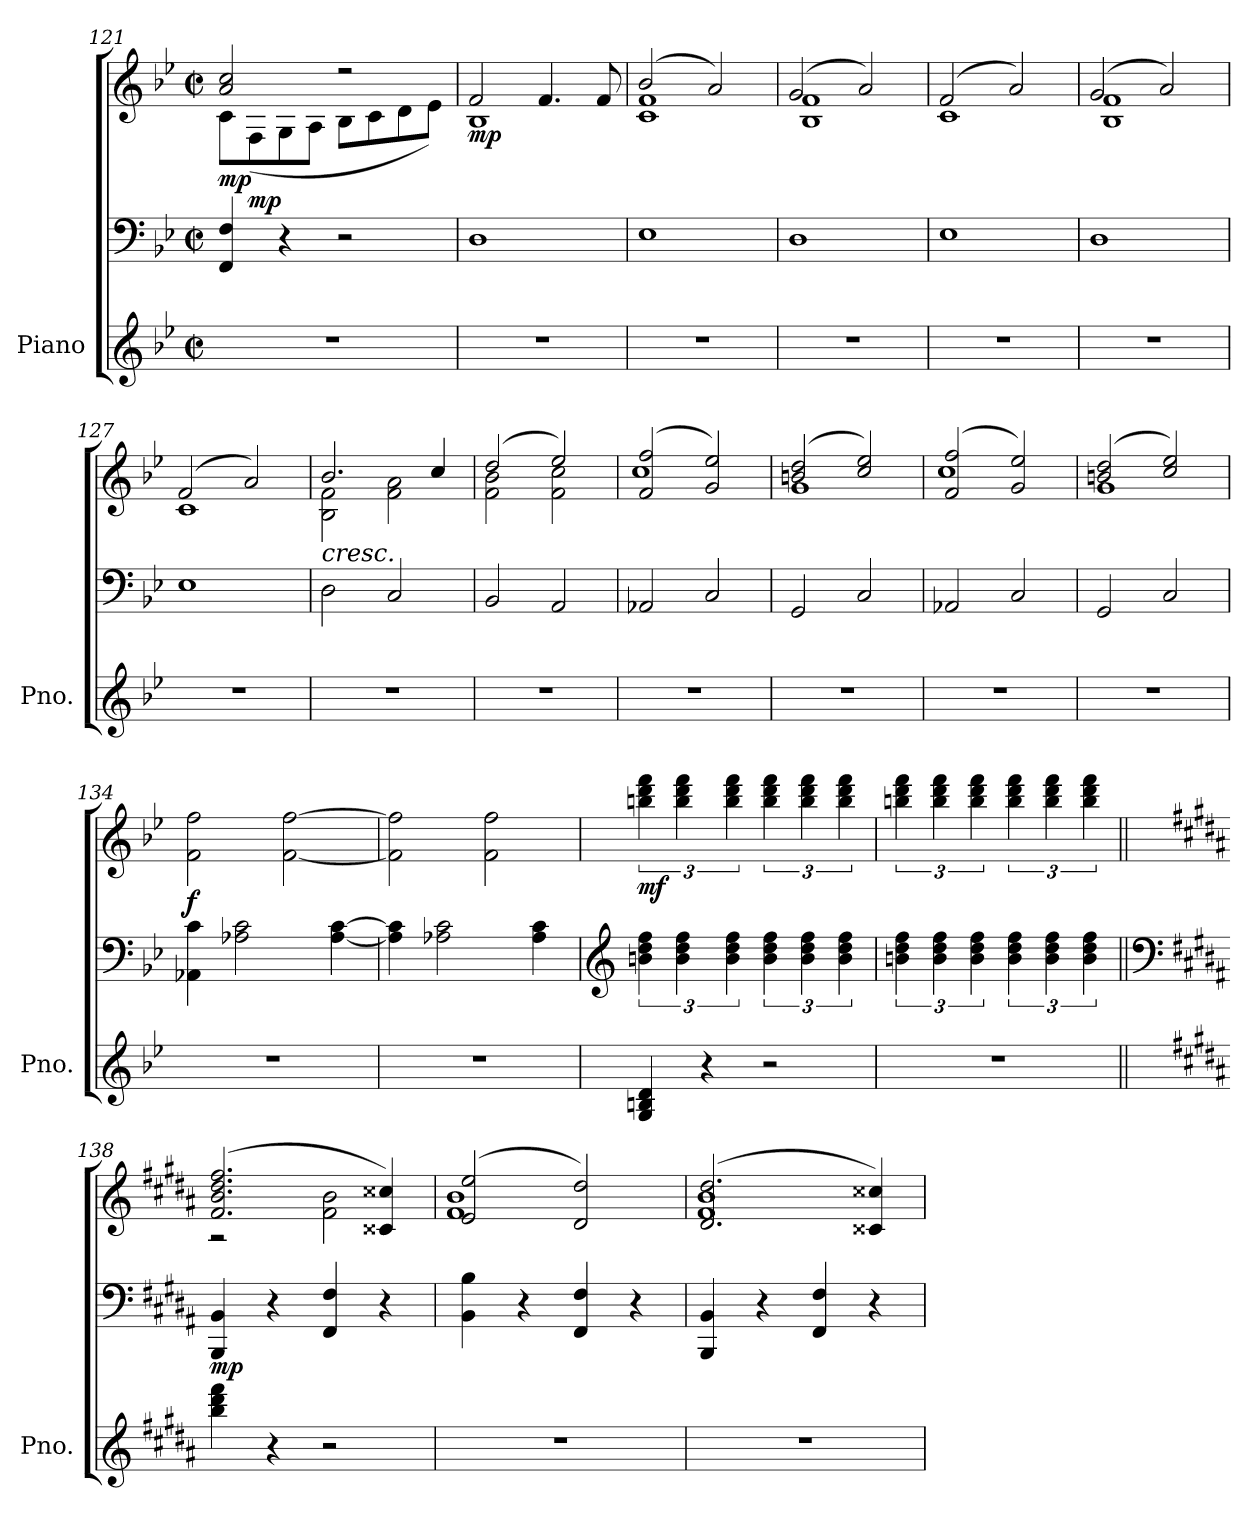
**kern	**kern	**kern	**dynam
*part1	*part1	*part1	*part1
*staff3	*staff2	*staff1	*staff1/2/3
*I"Piano	*	*	*
*I'Pno.	*	*	*
*clefG2	*clefF4	*clefG2	*
*k[b-e-]	*k[b-e-]	*k[b-e-]	*
*M2/2	*M2/2	*M2/2	*
*met(c|)	*met(c|)	*met(c|)	*
=121	=121	=121	=121
*	*	*^	*
!	!	!	!	!LO:DY:b
1r	4FF/ 4F/	2a/ 2cc/	8c\L	mp
!	!	!	!	!LO:DY:b
.	.	.	(<8F\	mp
.	4r	.	8G\	.
.	.	.	8A\J	.
.	2r	2r	8B-\L	.
.	.	.	8c\	.
.	.	.	8d\	.
.	.	.	8e-\J)	.
=122	=122	=122	=122	=122
!	!	!	!	!LO:DY:b
1r	1D	2f/	1B-	mp
.	.	4.f/	.	.
.	.	8f/	.	.
=123	=123	=123	=123	=123
1r	1E-	(>2b-/	1c 1f	.
.	.	2a/)	.	.
=124	=124	=124	=124	=124
1r	1D	(>2g/	1B- 1f	.
.	.	2a/)	.	.
=125	=125	=125	=125	=125
1r	1E-	(>2f/	1c	.
.	.	2a/)	.	.
=126	=126	=126	=126	=126
1r	1D	(>2g/	1B- 1f	.
.	.	2a/)	.	.
=127	=127	=127	=127	=127
1r	1E-	(>2f/	1c	.
.	.	2a/)	.	.
=128	=128	=128	=128	=128
!	!	!LO:TX:b:i:t=cresc.	!	!
1r	2D\	2.b-/	2B-\ 2f\	.
.	2C/	.	2f\ 2a\	.
.	.	4cc/	.	.
=129	=129	=129	=129	=129
1r	2BB-/	(>2dd/	2f\ 2b-\	.
.	2AA/	2ee-/)	2f\ 2cc\	.
!!LO:LB:g=z	!!
=130	=130	=130	=130	=130
1r	2AA-X/	(>2f/ 2ff/	1cc	.
.	2C/	2g/ 2ee-/)	.	.
=131	=131	=131	=131	=131
1r	2GG/	(>2bn/ 2dd/	1g	.
.	2C/	2cc/ 2ee-/)	.	.
=132	=132	=132	=132	=132
1r	2AA-X/	(>2f/ 2ff/	1cc	.
.	2C/	2g/ 2ee-/)	.	.
=133	=133	=133	=133	=133
1r	2GG/	(>2bn/ 2dd/	1g	.
.	2C/	2cc/ 2ee-/)	.	.
*	*	*v	*v	*
=134	=134	=134	=134
!	!	!	!LO:DY:b
1r	4AA-X\ 4c\	2f\ 2ff\	f
.	2A-X\ 2c\	.	.
.	.	[2f\ [2ff\	.
.	[4A-\ [4c\	.	.
=135	=135	=135	=135
1r	4A-\] 4c\]	2f\] 2ff\]	.
.	2A-X\ 2c\	.	.
.	.	2f\ 2ff\	.
.	4A-\ 4c\	.	.
=136	=136	=136	=136
*	*clefG2	*	*
!	!	!	!LO:DY:b
4G/ 4Bn/ 4d/	6bn\ 6dd\ 6ff\	6bbn\ 6ddd\ 6fff\	mf
.	6b\ 6dd\ 6ff\	6bb\ 6ddd\ 6fff\	.
4r	.	.	.
.	6b\ 6dd\ 6ff\	6bb\ 6ddd\ 6fff\	.
2r	6b\ 6dd\ 6ff\	6bb\ 6ddd\ 6fff\	.
.	6b\ 6dd\ 6ff\	6bb\ 6ddd\ 6fff\	.
.	6b\ 6dd\ 6ff\	6bb\ 6ddd\ 6fff\	.
=137	=137	=137	=137
1r	6bn\ 6dd\ 6ff\	6bbn\ 6ddd\ 6fff\	.
.	6b\ 6dd\ 6ff\	6bb\ 6ddd\ 6fff\	.
.	6b\ 6dd\ 6ff\	6bb\ 6ddd\ 6fff\	.
.	6b\ 6dd\ 6ff\	6bb\ 6ddd\ 6fff\	.
.	6b\ 6dd\ 6ff\	6bb\ 6ddd\ 6fff\	.
.	6b\ 6dd\ 6ff\	6bb\ 6ddd\ 6fff\	.
=138||	=138||	=138||	=138||
*	*clefF4	*	*
*k[f#c#g#d#a#]	*k[f#c#g#d#a#]	*k[f#c#g#d#a#]	*
*	*	*MM290	*
*	*	*^	*
!	!	!	!	!LO:DY:b=2
4bb\ 4ddd#\ 4fff#\	4BBB/ 4BB/	(>2.f#/ 2.b/ 2.dd#/ 2.ff#/	2r	mp
4r	4r	.	.	.
2r	4FF#/ 4F#/	.	2f#\ 2b\	.
.	4r	4c##X/ 4cc##X/)	.	.
!!LO:PB:g=z	!!
=139	=139	=139	=139	=139
1r	4BB\ 4B\	(>2e/ 2ee/	1f# 1b	.
.	4r	.	.	.
.	4FF#/ 4F#/	2d#/ 2dd#/)	.	.
.	4r	.	.	.
=140	=140	=140	=140	=140
1r	4BBB/ 4BB/	(>2.d#/ 2.dd#/	1f# 1b	.
.	4r	.	.	.
.	4FF#/ 4F#/	.	.	.
.	4r	4c##X/ 4cc##X/)	.	.
*	*	*v	*v	*
=	=	=	=
*-	*-	*-	*-
